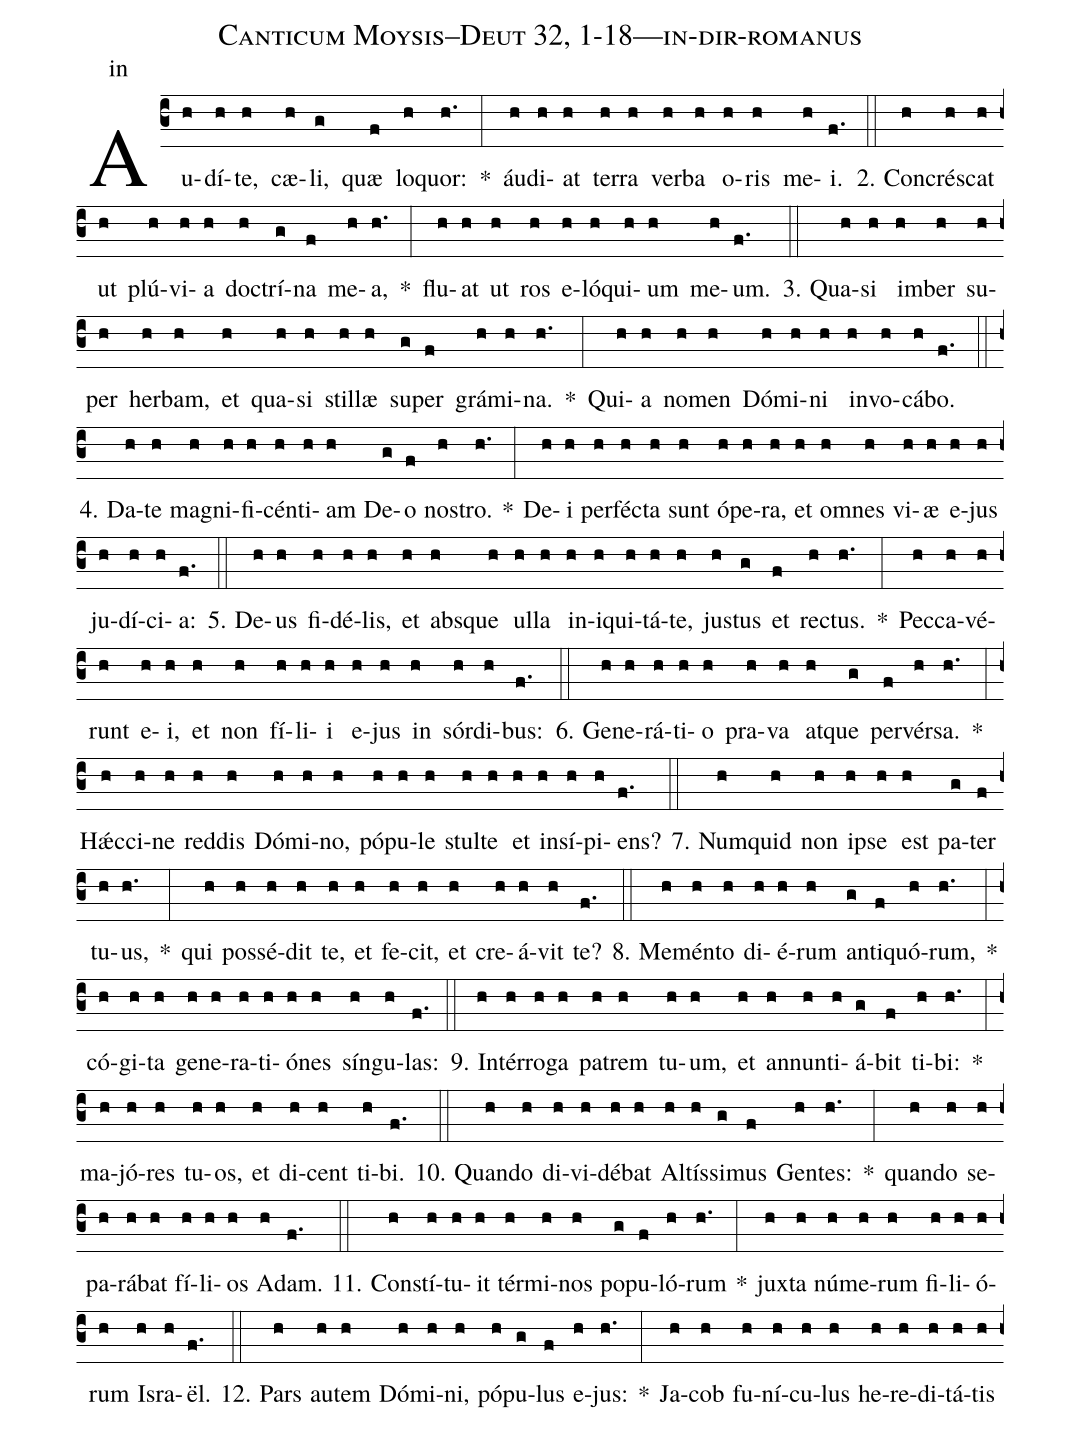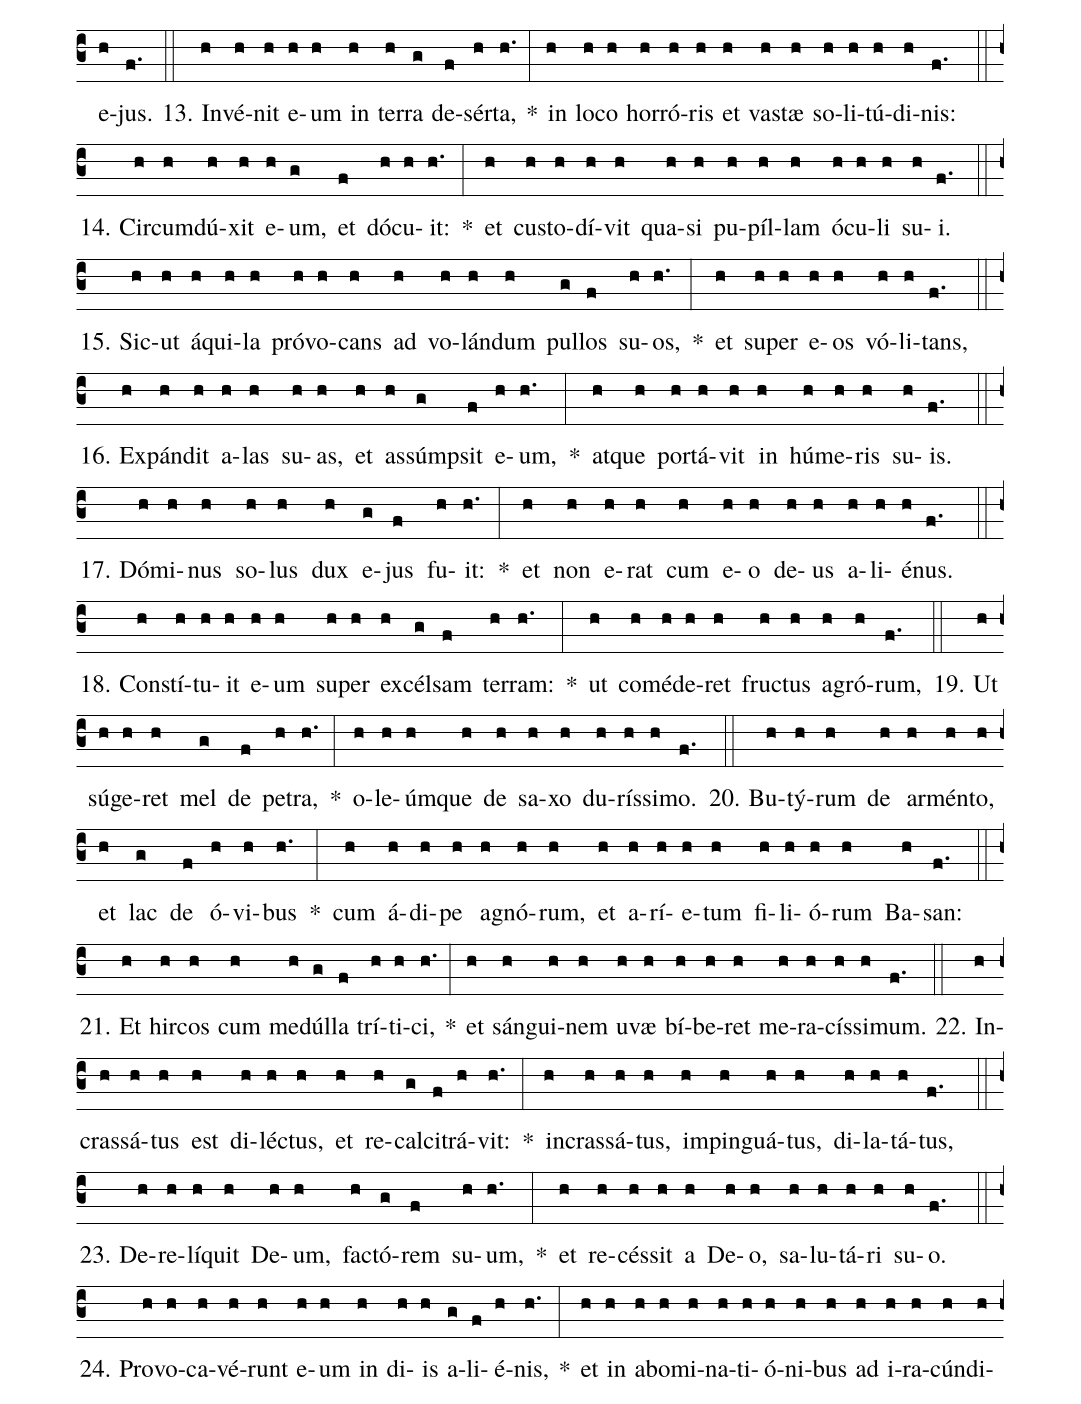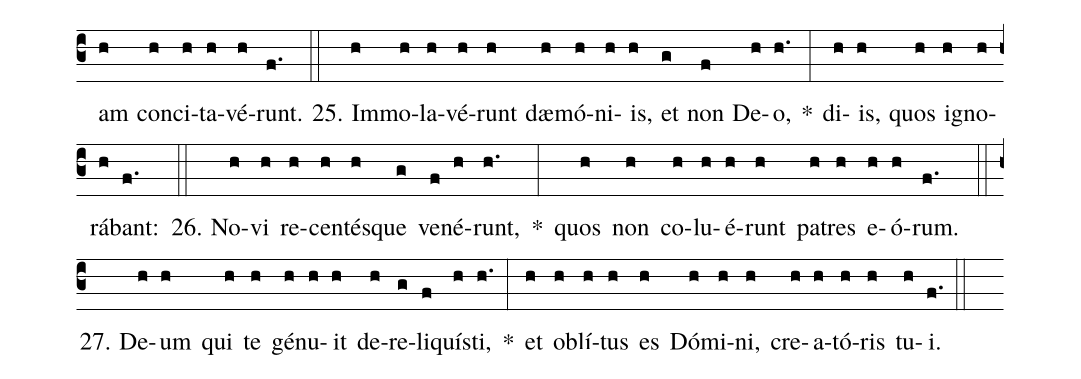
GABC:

name: Canticum Moysis--Deut 32, 1-18---in-dir-romanus;
annotation: in;
%%
(c3)Au(h)dí(h)te,(h) cæ(h)li,(g) quæ(f) lo(h)quor:(h.) *(:) áu(h)di(h)at(h) ter(h)ra(h) ver(h)ba(h) o(h)ris(h) me(h)i.(f.) (::)
2. Con(h)crés(h)cat(h) ut(h) plú(h)vi(h)a(h) doc(h)trí(g)na(f) me(h)a,(h.) *(:) flu(h)at(h) ut(h) ros(h) e(h)ló(h)qui(h)um(h) me(h)um.(f.) (::)
3. Qua(h)si(h) im(h)ber(h) su(h)per(h) her(h)bam,(h) et(h) qua(h)si(h) stil(h)læ(h) su(g)per(f) grá(h)mi(h)na.(h.) *(:) Qui(h)a(h) no(h)men(h) Dó(h)mi(h)ni(h) in(h)vo(h)cá(h)bo.(f.) (::)
4. Da(h)te(h) ma(h)gni(h)fi(h)cén(h)ti(h)am(h) De(g)o(f) nos(h)tro.(h.) *(:) De(h)i(h) per(h)féc(h)ta(h) sunt(h) ó(h)pe(h)ra,(h) et(h) om(h)nes(h) vi(h)æ(h) e(h)jus(h) ju(h)dí(h)ci(h)a:(f.) (::)
5. De(h)us(h) fi(h)dé(h)lis,(h) et(h) abs(h)que(h) ul(h)la(h) in(h)i(h)qui(h)tá(h)te,(h) jus(h)tus(g) et(f) rec(h)tus.(h.) *(:) Pec(h)ca(h)vé(h)runt(h) e(h)i,(h) et(h) non(h) fí(h)li(h)i(h) e(h)jus(h) in(h) sór(h)di(h)bus:(f.) (::)
6. Ge(h)ne(h)rá(h)ti(h)o(h) pra(h)va(h) at(h)que(g) per(f)vér(h)sa.(h.) *(:) Hǽc(h)ci(h)ne(h) red(h)dis(h) Dó(h)mi(h)no,(h) pó(h)pu(h)le(h) stul(h)te(h) et(h) in(h)sí(h)pi(h)ens?(f.) (::)
7. Num(h)quid(h) non(h) ip(h)se(h) est(h) pa(g)ter(f) tu(h)us,(h.) *(:) qui(h) pos(h)sé(h)dit(h) te,(h) et(h) fe(h)cit,(h) et(h) cre(h)á(h)vit(h) te?(f.) (::)
8. Me(h)mén(h)to(h) di(h)é(h)rum(h) an(g)ti(f)quó(h)rum,(h.) *(:) có(h)gi(h)ta(h) ge(h)ne(h)ra(h)ti(h)ó(h)nes(h) sín(h)gu(h)las:(f.) (::)
9. In(h)tér(h)ro(h)ga(h) pa(h)trem(h) tu(h)um,(h) et(h) an(h)nun(h)ti(h)á(g)bit(f) ti(h)bi:(h.) *(:) ma(h)jó(h)res(h) tu(h)os,(h) et(h) di(h)cent(h) ti(h)bi.(f.) (::)
10. Quan(h)do(h) di(h)vi(h)dé(h)bat(h) Al(h)tís(h)si(g)mus(f) Gen(h)tes:(h.) *(:) quan(h)do(h) se(h)pa(h)rá(h)bat(h) fí(h)li(h)os(h) A(h)dam.(f.) (::)
11. Con(h)stí(h)tu(h)it(h) tér(h)mi(h)nos(h) po(g)pu(f)ló(h)rum(h.) *(:) jux(h)ta(h) nú(h)me(h)rum(h) fi(h)li(h)ó(h)rum(h) Is(h)ra(h)ël.(f.) (::)
12. Pars(h) au(h)tem(h) Dó(h)mi(h)ni,(h) pó(h)pu(g)lus(f) e(h)jus:(h.) *(:) Ja(h)cob(h) fu(h)ní(h)cu(h)lus(h) he(h)re(h)di(h)tá(h)tis(h) e(h)jus.(f.) (::)
13. In(h)vé(h)nit(h) e(h)um(h) in(h) ter(h)ra(g) de(f)sér(h)ta,(h.) *(:) in(h) lo(h)co(h) hor(h)ró(h)ris(h) et(h) vas(h)tæ(h) so(h)li(h)tú(h)di(h)nis:(f.) (::)
14. Cir(h)cum(h)dú(h)xit(h) e(h)um,(g) et(f) dó(h)cu(h)it:(h.) *(:) et(h) cus(h)to(h)dí(h)vit(h) qua(h)si(h) pu(h)píl(h)lam(h) ó(h)cu(h)li(h) su(h)i.(f.) (::)
15. Sic(h)ut(h) á(h)qui(h)la(h) pró(h)vo(h)cans(h) ad(h) vo(h)lán(h)dum(h) pul(g)los(f) su(h)os,(h.) *(:) et(h) su(h)per(h) e(h)os(h) vó(h)li(h)tans,(f.) (::)
16. Ex(h)pán(h)dit(h) a(h)las(h) su(h)as,(h) et(h) as(h)súmp(g)sit(f) e(h)um,(h.) *(:) at(h)que(h) por(h)tá(h)vit(h) in(h) hú(h)me(h)ris(h) su(h)is.(f.) (::)
17. Dó(h)mi(h)nus(h) so(h)lus(h) dux(h) e(g)jus(f) fu(h)it:(h.) *(:) et(h) non(h) e(h)rat(h) cum(h) e(h)o(h) de(h)us(h) a(h)li(h)é(h)nus.(f.) (::)
18. Con(h)stí(h)tu(h)it(h) e(h)um(h) su(h)per(h) ex(h)cél(g)sam(f) ter(h)ram:(h.) *(:) ut(h) com(h)é(h)de(h)ret(h) fruc(h)tus(h) a(h)gró(h)rum,(f.) (::)
19. Ut(h) sú(h)ge(h)ret(h) mel(g) de(f) pe(h)tra,(h.) *(:) o(h)le(h)úm(h)que(h) de(h) sa(h)xo(h) du(h)rís(h)si(h)mo.(f.) (::)
20. Bu(h)tý(h)rum(h) de(h) ar(h)mén(h)to,(h) et(h) lac(g) de(f) ó(h)vi(h)bus(h.) *(:) cum(h) á(h)di(h)pe(h) a(h)gnó(h)rum,(h) et(h) a(h)rí(h)e(h)tum(h) fi(h)li(h)ó(h)rum(h) Ba(h)san:(f.) (::)
21. Et(h) hir(h)cos(h) cum(h) me(h)dúl(g)la(f) trí(h)ti(h)ci,(h.) *(:) et(h) sán(h)gui(h)nem(h) u(h)væ(h) bí(h)be(h)ret(h) me(h)ra(h)cís(h)si(h)mum.(f.) (::)
22. In(h)cras(h)sá(h)tus(h) est(h) di(h)léc(h)tus,(h) et(h) re(h)cal(g)ci(f)trá(h)vit:(h.) *(:) in(h)cras(h)sá(h)tus,(h) im(h)pin(h)guá(h)tus,(h) di(h)la(h)tá(h)tus,(f.) (::)
23. De(h)re(h)lí(h)quit(h) De(h)um,(h) fac(h)tó(g)rem(f) su(h)um,(h.) *(:) et(h) re(h)cés(h)sit(h) a(h) De(h)o,(h) sa(h)lu(h)tá(h)ri(h) su(h)o.(f.) (::)
24. Pro(h)vo(h)ca(h)vé(h)runt(h) e(h)um(h) in(h) di(h)is(h) a(g)li(f)é(h)nis,(h.) *(:) et(h) in(h) ab(h)o(h)mi(h)na(h)ti(h)ó(h)ni(h)bus(h) ad(h) i(h)ra(h)cún(h)di(h)am(h) con(h)ci(h)ta(h)vé(h)runt.(f.) (::)
25. Im(h)mo(h)la(h)vé(h)runt(h) dæ(h)mó(h)ni(h)is,(h) et(g) non(f) De(h)o,(h.) *(:) di(h)is,(h) quos(h) i(h)gno(h)rá(h)bant:(f.) (::)
26. No(h)vi(h) re(h)cen(h)tés(h)que(g) ve(f)né(h)runt,(h.) *(:) quos(h) non(h) co(h)lu(h)é(h)runt(h) pa(h)tres(h) e(h)ó(h)rum.(f.) (::)
27. De(h)um(h) qui(h) te(h) gé(h)nu(h)it(h) de(h)re(g)li(f)quís(h)ti,(h.) *(:) et(h) ob(h)lí(h)tus(h) es(h) Dó(h)mi(h)ni,(h) cre(h)a(h)tó(h)ris(h) tu(h)i.(f.) (::)
